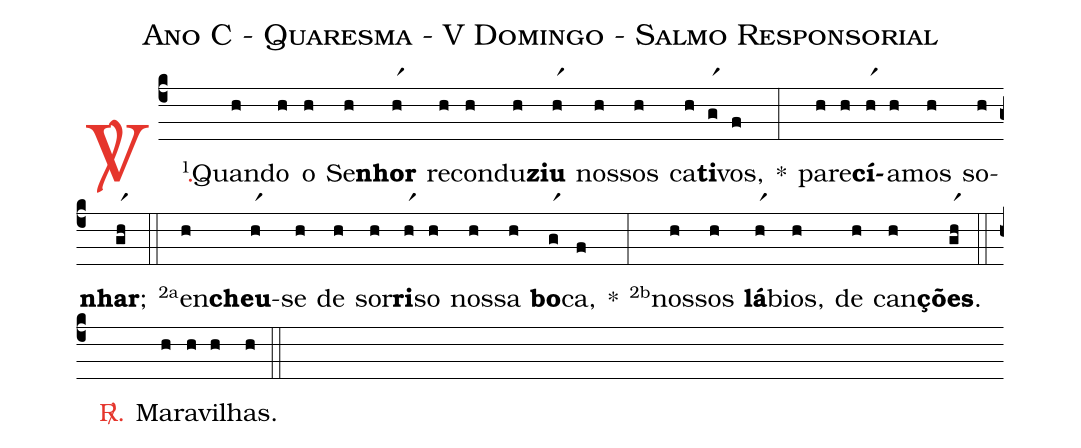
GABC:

name: Ano C - Quaresma - V Domingo - Salmo Responsorial;
%%
(c4)

<c><sp>V/</sp>.</c>() <v>\VSup{1}</v>Quan(h)do(h) o(h) Se(h)<b>nhor</b>(hr1) re(h)con(h)du(h)<b>ziu</b>(hr1) nos(h)sos(h) ca(h)<b>ti</b>(gr1)vos,(f) *(:)
pa(h)re(h)<b>cí</b>(hr1)a(h)mos(h) so(h)<b>nhar</b>;(gr1h)

(::)

<v>\VSup{2a}</v>en(h)<b>cheu</b>-(hr1)se(h) de(h) sor(h)<b>ri</b>(hr1)so(h) nos(h)sa(h) <b>bo</b>(gr1)ca,(f) *(:)
<v>\VSup{2b}</v>nos(h)sos(h) <b>lá</b>(hr1)bios,(h) de(h) can(h)<b>ções</b>.(gr1h)

(::)

<c><sp>R/</sp>.</c>() Ma(h)ra(h)vi(h)lhas.(h)

(::)
